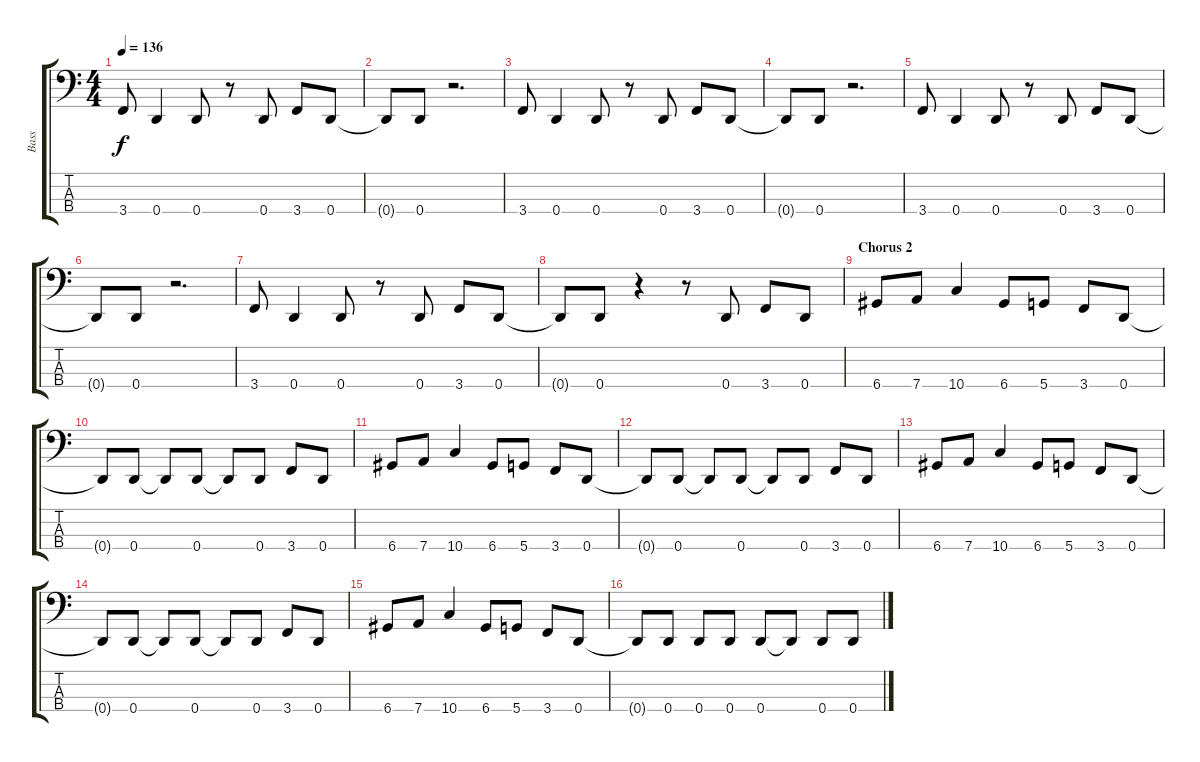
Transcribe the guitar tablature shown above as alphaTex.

\track ("Bass" "Bass") {instrument electricbasspick}
\staff {score tabs}
\tuning (G2 D2 A1 D1) {hide}
\ts (4 4)
\tempo 136
\clef f4
\ks c
3.4.8{dy f} 0.4.4 0.4.8 r.8 0.4.8 3.4.8 0.4.8 |
0.4{t}.8 0.4.8 r.2{d} |
3.4.8 0.4.4 0.4.8 r.8 0.4.8 3.4.8 0.4.8 |
0.4{t}.8 0.4.8 r.2{d} |
3.4.8 0.4.4 0.4.8 r.8 0.4.8 3.4.8 0.4.8 |
0.4{t}.8 0.4.8 r.2{d} |
3.4.8 0.4.4 0.4.8 r.8 0.4.8 3.4.8 0.4.8 |
0.4{t}.8 0.4.8 r.4 r.8 0.4.8 3.4.8 0.4.8 |
\section ("" "Chorus 2")
6.4.8 7.4.8 10.4.4 6.4.8 5.4.8 3.4.8 0.4.8 |
0.4{t}.8 0.4.8 0.4{t}.8 0.4.8 0.4{t}.8 0.4.8 3.4.8 0.4.8 |
6.4.8 7.4.8 10.4.4 6.4.8 5.4.8 3.4.8 0.4.8 |
0.4{t}.8 0.4.8 0.4{t}.8 0.4.8 0.4{t}.8 0.4.8 3.4.8 0.4.8 |
6.4.8 7.4.8 10.4.4 6.4.8 5.4.8 3.4.8 0.4.8 |
0.4{t}.8 0.4.8 0.4{t}.8 0.4.8 0.4{t}.8 0.4.8 3.4.8 0.4.8 |
6.4.8 7.4.8 10.4.4 6.4.8 5.4.8 3.4.8 0.4.8 |
0.4{t}.8 0.4.8 0.4.8 0.4.8 0.4.8 0.4{t}.8 0.4.8 0.4.8
